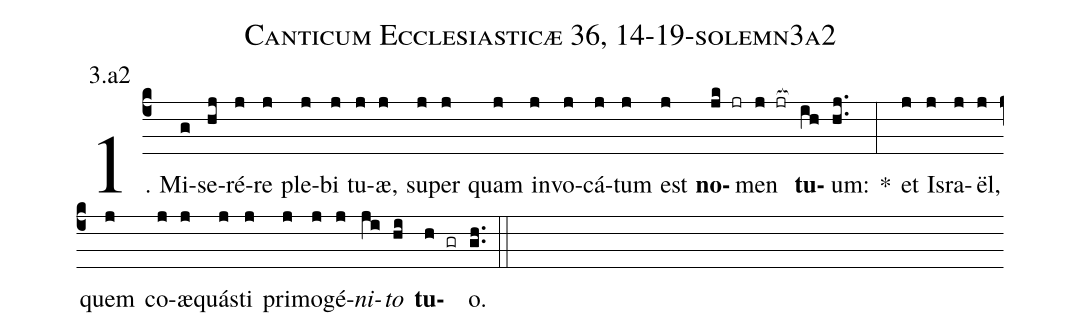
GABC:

name: Canticum Ecclesiasticæ 36, 14-19-solemn3a2;
annotation: 3.a2;
%%
(c4)1. Mi(g)se(hj)ré(j)re(j) ple(j)bi(j) tu(j)æ,(j) su(j)per(j) quam(j) in(j)vo(j)cá(j)tum(j) est(j) <b>no</b>(jk jr)men(j jr[ocb:1{]) <b>tu</b>(ih[ocb:0}])um:(hj..) *(:) et(j) Is(j)ra(j)ël,(j) quem(j) co(j)æ(j)quás(j)ti(j) pri(j)mo(j)gé(j)<i>ni</i>(ji)<i>to</i>(hi) <b>tu</b>(h gr)o.(gh..) (::)
